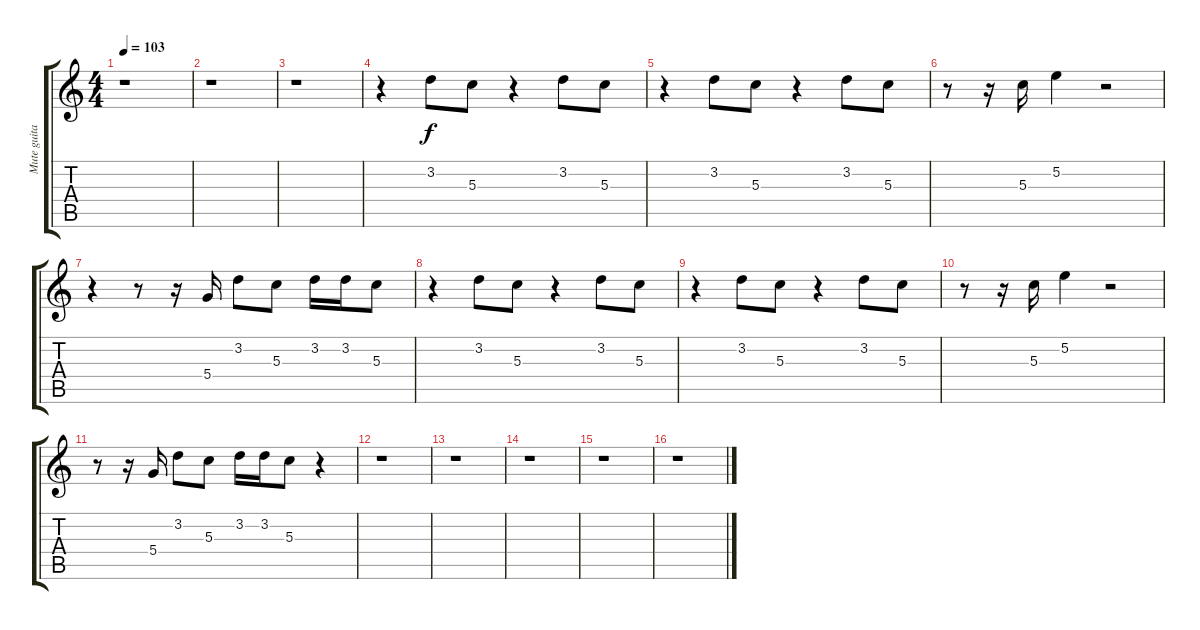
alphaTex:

\track ("Mute guitar" "Mute guita") {instrument electricguitarmuted}
\staff {score tabs}
\tuning (E4 B3 G3 D3 A2 E2) {hide}
\ts (4 4)
\tempo 103
\clef g2
\ks c
r.1{dy f} |
r.1 |
r.1 |
r.4 3.2.8 5.3.8 r.4 3.2.8 5.3.8 |
r.4 3.2.8 5.3.8 r.4 3.2.8 5.3.8 |
r.8 r.16 5.3.16 5.2.4 r.2 |
r.4 r.8 r.16 5.4.16 3.2.8 5.3.8 3.2.16 3.2.16 5.3.8 |
r.4 3.2.8 5.3.8 r.4 3.2.8 5.3.8 |
r.4 3.2.8 5.3.8 r.4 3.2.8 5.3.8 |
r.8 r.16 5.3.16 5.2.4 r.2 |
r.8 r.16 5.4.16 3.2.8 5.3.8 3.2.16 3.2.16 5.3.8 r.4 |
r.1 |
r.1 |
r.1 |
r.1 |
r.1
